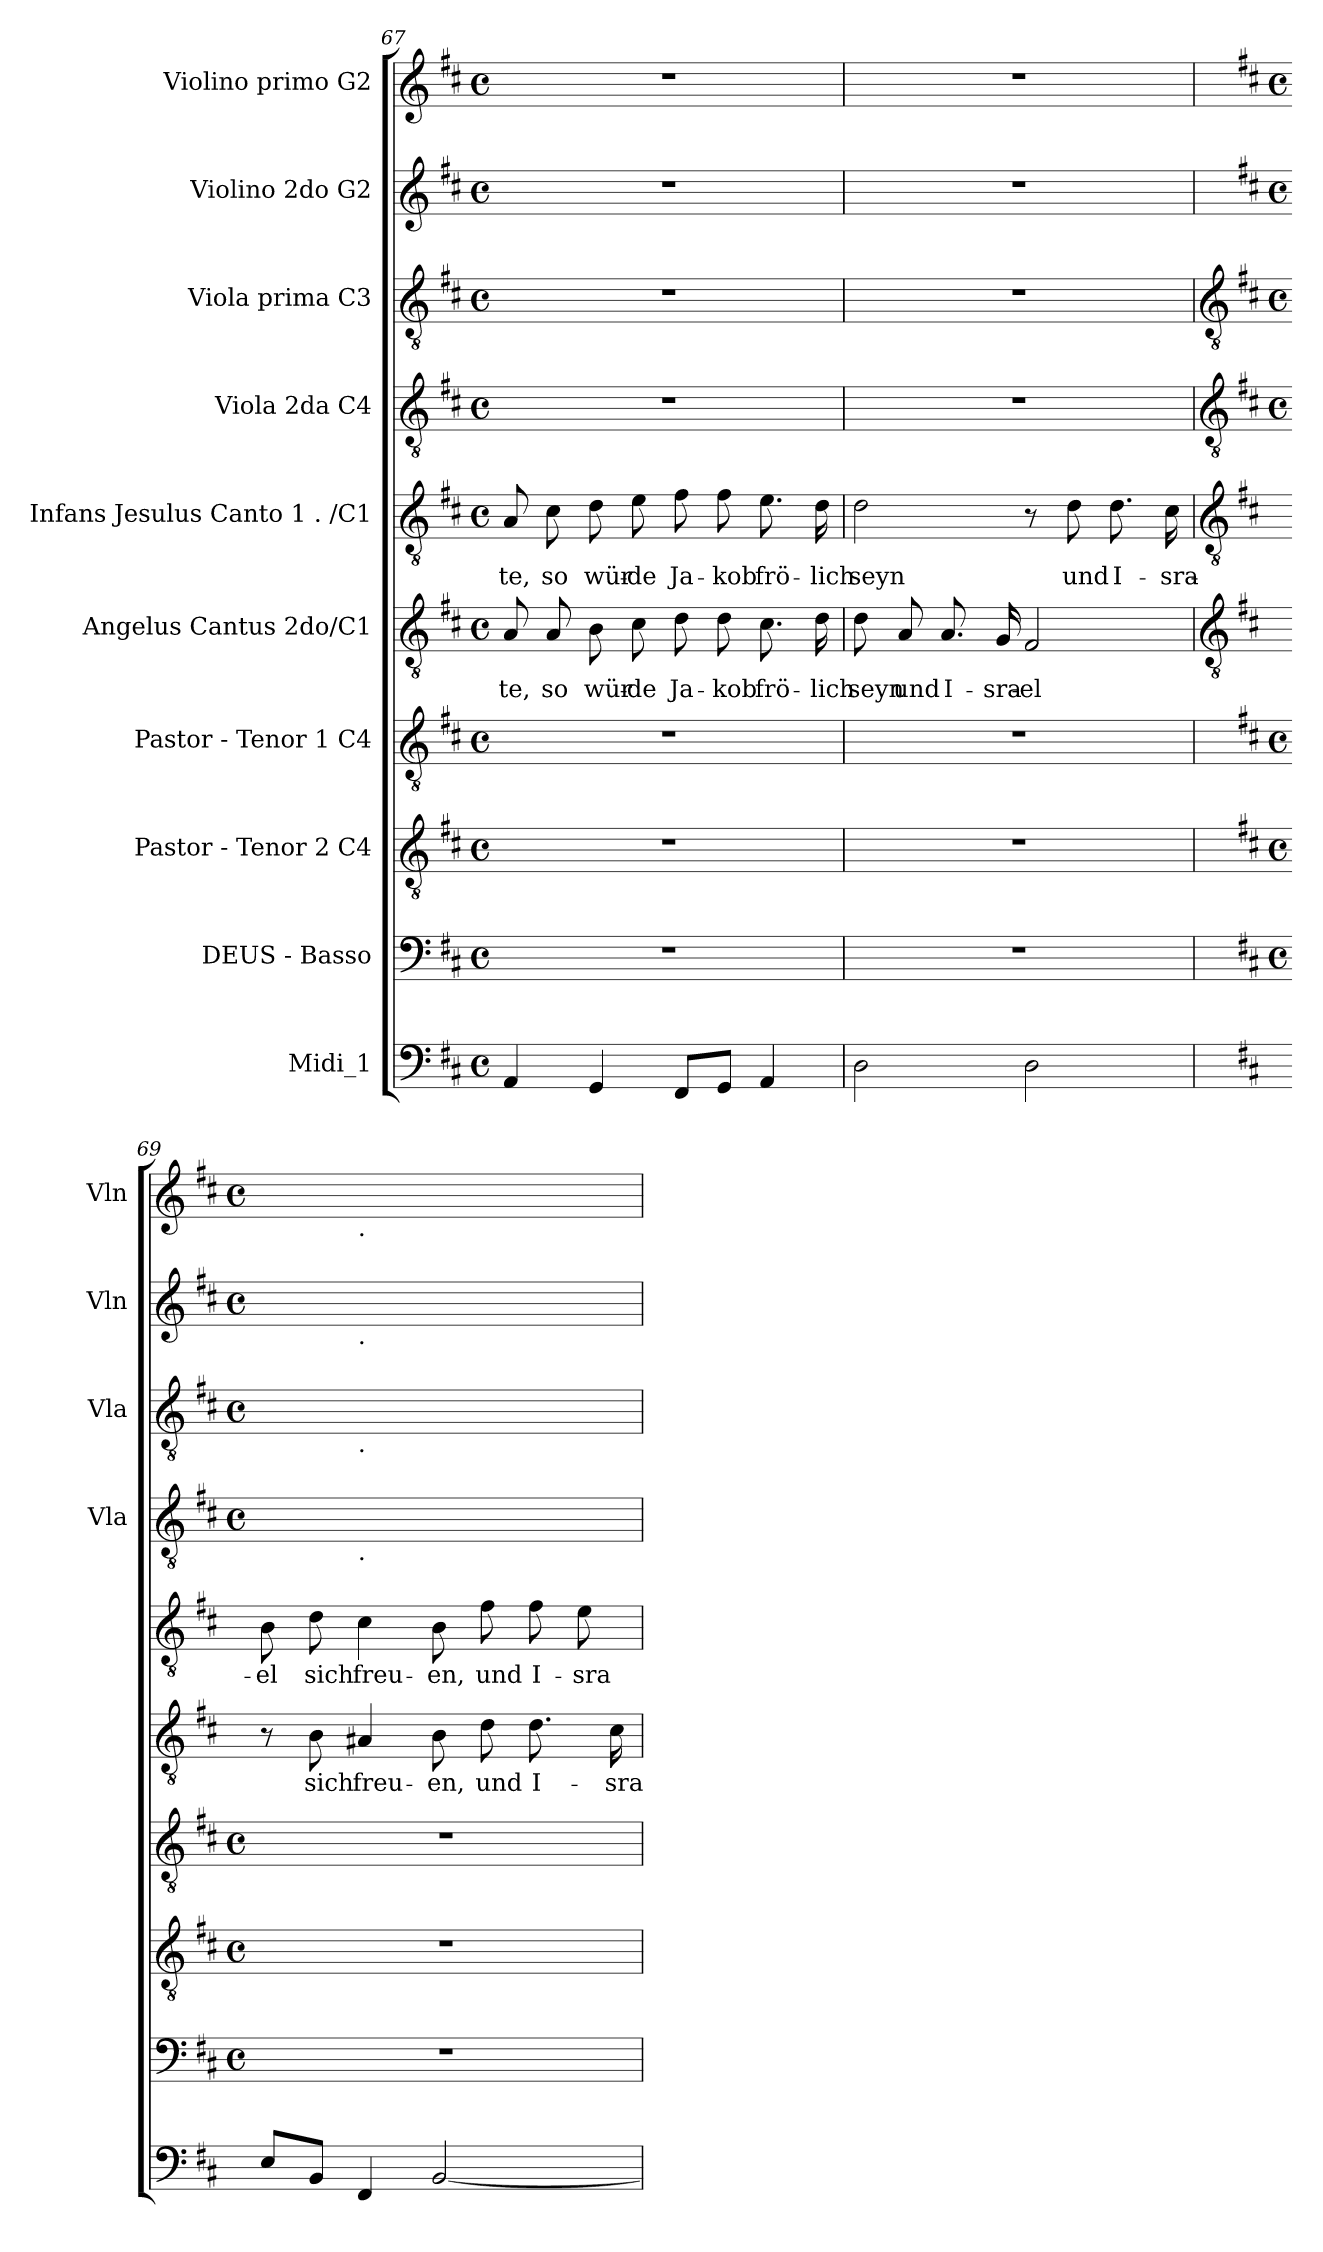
**kern	**kern	**kern	**kern	**kern	**text	**kern	**text	**kern	**kern	**kern	**kern
*part10	*part9	*part8	*part7	*part6	*part6	*part5	*part5	*part4	*part3	*part2	*part1
*staff10	*staff9	*staff8	*staff7	*staff6	*staff6	*staff5	*staff5	*staff4	*staff3	*staff2	*staff1
*I"Midi_1	*I"DEUS - Basso	*I"Pastor - Tenor 2  C4	*I"Pastor - Tenor 1  C4	*I"Angelus  Cantus 2do/C1	*	*I"Infans Jesulus  Canto 1 . /C1	*	*I"Viola 2da  C4	*I"Viola prima  C3	*I"Violino 2do  G2	*I"Violino primo  G2
*	*	*	*	*	*	*	*	*I'Vla	*I'Vla	*I'Vln	*I'Vln
*clefF4	*clefF4	*clefGv2	*clefGv2	*clefGv2	*	*clefGv2	*	*clefGv2	*clefGv2	*clefG2	*clefG2
*k[f#c#]	*k[f#c#]	*k[f#c#]	*k[f#c#]	*k[f#c#]	*	*k[f#c#]	*	*k[f#c#]	*k[f#c#]	*k[f#c#]	*k[f#c#]
*D:	*D:	*D:	*D:	*D:	*	*D:	*	*D:	*D:	*D:	*D:
*M4/4	*M4/4	*M4/4	*M4/4	*M4/4	*	*M4/4	*	*M4/4	*M4/4	*M4/4	*M4/4
*met(c)	*met(c)	*met(c)	*met(c)	*met(c)	*	*met(c)	*	*met(c)	*met(c)	*met(c)	*met(c)
=67	=67	=67	=67	=67	=67	=67	=67	=67	=67	=67	=67
!	!	!	!	!	!LO:LY:b	!	!LO:LY:b	!	!	!	!
4AA/	1r	1r	1r	8A/	-te,	8A/	-te,	1r	1r	1r	1r
!	!	!	!	!	!LO:LY:b	!	!LO:LY:b	!	!	!	!
.	.	.	.	8A/	so	8c#\	so	.	.	.	.
!	!	!	!	!	!LO:LY:b	!	!LO:LY:b	!	!	!	!
4GG/	.	.	.	8B\	wür-	8d\	wür-	.	.	.	.
!	!	!	!	!	!LO:LY:b	!	!LO:LY:b	!	!	!	!
.	.	.	.	8c#\	-de	8e\	-de	.	.	.	.
!	!	!	!	!	!LO:LY:b	!	!LO:LY:b	!	!	!	!
8FF#/L	.	.	.	8d\	Ja-	8f#\	Ja-	.	.	.	.
!	!	!	!	!	!LO:LY:b	!	!LO:LY:b	!	!	!	!
8GG/J	.	.	.	8d\	-kob	8f#\	-kob	.	.	.	.
!	!	!	!	!	!LO:LY:b	!	!LO:LY:b	!	!	!	!
4AA/	.	.	.	8.c#\	frö-	8.e\	frö-	.	.	.	.
!	!	!	!	!	!LO:LY:b	!	!LO:LY:b	!	!	!	!
.	.	.	.	16d\	-lich	16d\	-lich	.	.	.	.
=68	=68	=68	=68	=68	=68	=68	=68	=68	=68	=68	=68
!	!	!	!	!	!LO:LY:b	!	!LO:LY:b	!	!	!	!
2D\	1r	1r	1r	8d\	seyn	2d\	seyn	1r	1r	1r	1r
!	!	!	!	!	!LO:LY:b	!	!	!	!	!	!
.	.	.	.	8A/	und	.	.	.	.	.	.
!	!	!	!	!	!LO:LY:b	!	!	!	!	!	!
.	.	.	.	8.A/	I-	.	.	.	.	.	.
!	!	!	!	!	!LO:LY:b	!	!	!	!	!	!
.	.	.	.	16G/	-sra-	.	.	.	.	.	.
!	!	!	!	!	!LO:LY:b	!	!	!	!	!	!
2D\	.	.	.	2F#/	-el	8r	.	.	.	.	.
!	!	!	!	!	!	!	!LO:LY:b	!	!	!	!
.	.	.	.	.	.	8d\	und	.	.	.	.
!	!	!	!	!	!	!	!LO:LY:b	!	!	!	!
.	.	.	.	.	.	8.d\	I-	.	.	.	.
!	!	!	!	!	!	!	!LO:LY:b	!	!	!	!
.	.	.	.	.	.	16c#\	-sra-	.	.	.	.
!!LO:LB:g=z
=69	=69	=69	=69	=69	=69	=69	=69	=69	=69	=69	=69
*	*	*	*	*clefGv2	*	*clefGv2	*	*clefGv2	*clefGv2	*	*
*	*	*	*	*	*	*	*	*k[f#c#]	*k[f#c#]	*k[f#c#]	*k[f#c#]
*	*	*	*	*	*	*	*	*D:	*D:	*D:	*D:
*	*M4/4	*M4/4	*M4/4	*	*	*	*	*M4/4	*M4/4	*M4/4	*M4/4
*	*met(c)	*met(c)	*met(c)	*	*	*	*	*met(c)	*met(c)	*met(c)	*met(c)
!	!	!	!	!	!	!	!LO:LY:b	!	!	!	!
8E/L	1r	1r	1r	8r	.	8B\	-el	4ryy	4ryy	4ryy	4ryy
!	!	!	!	!	!LO:LY:b	!	!LO:LY:b	!	!	!	!
8BB/J	.	.	.	8B\	sich	8d\	sich	.	.	.	.
!	!	!	!	!	!	!	!	!	!	!	!LO:TX:b:t=.
!	!	!	!	!	!	!	!	!	!	!LO:TX:b:t=.	!
!	!	!	!	!	!	!	!	!	!LO:TX:b:t=.	!	!
!	!	!	!	!	!	!	!	!LO:TX:b:t=.	!	!	!
!	!	!	!	!	!LO:LY:b	!	!LO:LY:b	!	!	!	!
4FF#/	.	.	.	4A#X/	freu-	4c#\	freu-	4ryy	4ryy	4ryy	4ryy
!	!	!	!	!	!LO:LY:b	!	!LO:LY:b	!	!	!	!
[2BB/	.	.	.	8B\	-en,	8B\	-en,	4ryy	4ryy	4ryy	4ryy
!	!	!	!	!	!LO:LY:b	!	!LO:LY:b	!	!	!	!
.	.	.	.	8d\	und	8f#\	und	.	.	.	.
!	!	!	!	!	!LO:LY:b	!	!LO:LY:b	!	!	!	!
.	.	.	.	8.d\	I-	8f#\	I-	4ryy	4ryy	4ryy	4ryy
!	!	!	!	!	!	!	!LO:LY:b	!	!	!	!
.	.	.	.	.	.	8e\	-sra-	.	.	.	.
!	!	!	!	!	!LO:LY:b	!	!	!	!	!	!
.	.	.	.	16c#\	-sra-	.	.	.	.	.	.
=	=	=	=	=	=	=	=	=	=	=	=
*-	*-	*-	*-	*-	*-	*-	*-	*-	*-	*-	*-
